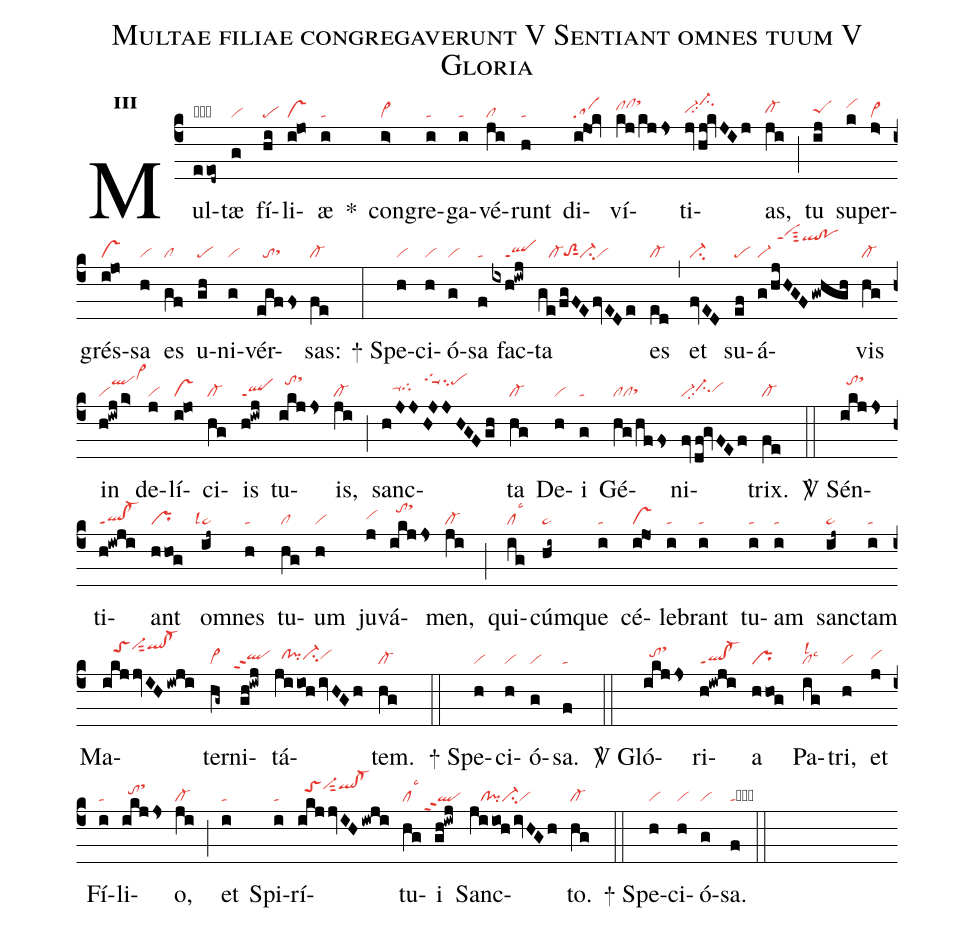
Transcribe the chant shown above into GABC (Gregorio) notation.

name:Multae filiae congregaverunt V Sentiant omnes tuum V Gloria;
office-part:re;
mode:3;
nabc-lines:1;
%%
initial-style: 1;
name: Multae filiae congregaverunt;
mode: 3;
office-part: Responsorium;
annotation: Resp.;
annotation: iii;
nabc-lines: 1;
%%
(c4) Mul(eeod~|obvs>lsi6)tæ(g|vi) fí(hi|pe)li(i!jo|vs)æ(i|ta) <sp>*</sp>() con(i>|vi>)gre(i|ta)ga(i|ta)vé(ji|cl)runt(h|ta) di(i!jok|sa)ví(kj/kjjs|clhiclhjsthl)ti(jvhj!!kvJIj|vi-hhci-hkpp2)as,(ji|cl-hh) (;) tu(ij|peShh) su(k|vihj)per(j>|vi>)grés(i!jo|vs)sa(h|vi) es(gf|cl) u(gh|pe)ni(g|vi)vér(egffs|//tosthh)sas:(fe|cl-) (:)
<sp>+</sp> Spe(h|vi)ci(h|vi)ó(g|vi)sa(f|ta) fac(ixh!iwj|////qlppt1)ta(ge/fgFE/fvEDe|///cl-toS2hgsut1ci-vi) es(ed|cl-) (,) et(fvED|ci-) su(ef|pe)á(g/hjHGF/gwhgh|vi-/vihpppt1sut3qlhm!pohm)vis(hg|cl-) in(h!iwj/k>|viqlhkvi>hm) de(j|vi)lí(i!jo|vs)ci(hg|cl-)is(h!iwj|qlppt1) tu(ikjjs|//tohksthm)is,(ji|cl-) (;) sanc(h/JJHJJHGFgh|///tghippu1///tgS-hksu2pehk)ta(hg|cl-) De(h|vi)i(g|ta) Gé(hg/hffs|clclsthh)ni(fv/df!gvFEf|vi-ci-hhpp2vihh)trix.(fe|cl-) (::)

<sp>V/</sp> Sén(ikjjs|//tohksthm)ti(h!iwji|ql!cl-ppt1)ant(hhog|pr) om(ij~|``ta>lsl1)nes(h|ta) tu(hg|cl)um(h|vi) ju(j|vihh)vá(ikjjs|//tohksthm)men,(ji|cl-) (;) qui(ig|cllsc3)cúm(hi~|ta>)que(i|ta) cé(i!jo1|vs)le(i|ta)brant(i|ta) tu(i|ta)am(i|ta) sanc(ij~|ta>)tam(i|ta) Ma(ikjjvIH/iwji|///toShkvi-hlsut2qlhl!cl-hl)ter(hg~|vi>)ni(gh!iwj|``qlhhppt2)tá(jiioh/ivHGh|//clhh!pihhci-hhvihh)tem.(hg|cl-) (::)
<sp>+</sp> Spe(h|vi)ci(h|vi)ó(g|vi)sa.(f|ta) (::)

<sp>V/</sp> Gló(ikjjs|//tohisthl)ri(h!iwji|ql!cl-ppt1)a(hhog|pr) Pa(ig|cllsc3lsl2)tri,(h|vi) et(j|vihh) Fí(i|ta)li(ikjjs|//tohisthl)o,(ji|cl-) (;) et(i|ta) Spi(i|ta)rí(ikjjvIH/iwji|//toShjvi-hksut2qlhk!cl-hk)tu(hg|cllsc3)i(gh!iwj|```qlppt2) Sanc(jiioh/ivHGh|///cl!pici-vi)to.(hg|cl-) (::)
<sp>+</sp> Spe(h|vi)ci(h|vi)ó(g|vi)sa.(f|tacb) (::)
